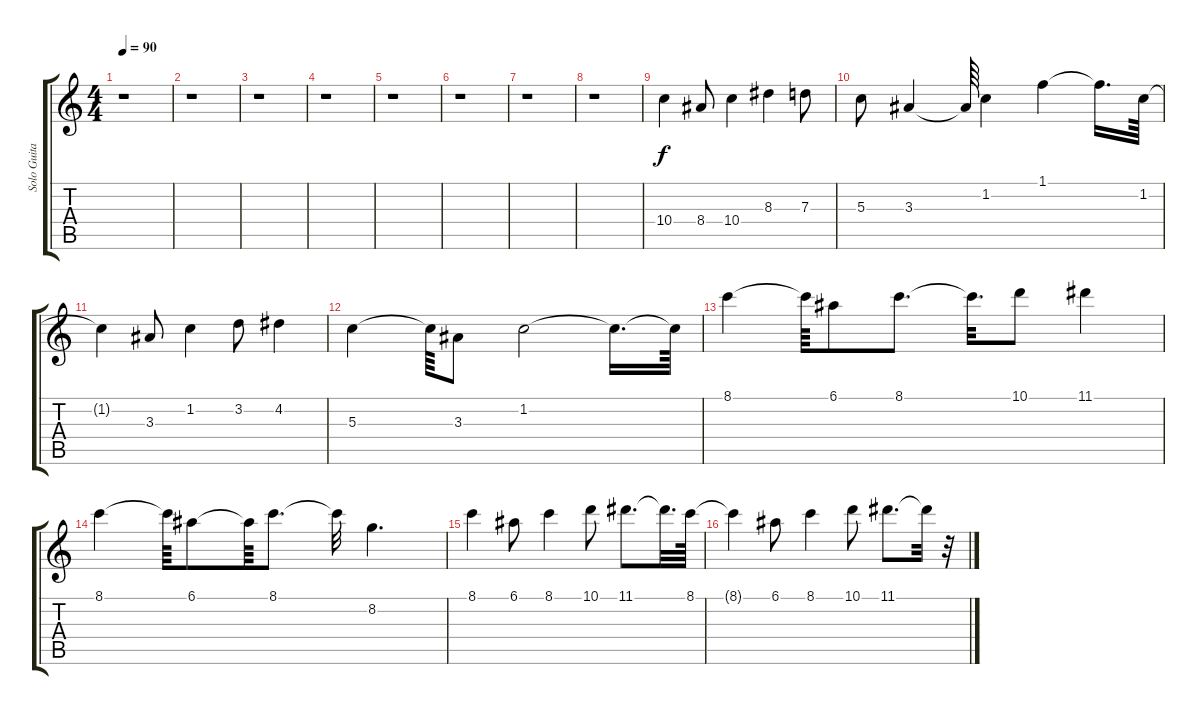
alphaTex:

\track ("Solo Guitar" "Solo Guita") {instrument overdrivenguitar}
\staff {score tabs}
\tuning (E4 B3 G3 D3 A2 E2) {hide}
\ts (4 4)
\tempo 90
\clef g2
\ks c
r.1{dy f} |
r.1 |
r.1 |
r.1 |
r.1 |
r.1 |
r.1 |
r.1 |
10.4.4 8.4.8 10.4.4 8.3.4 7.3.8 |
5.3.8 3.3.4 3.3{t}.64 1.2.4 1.1.4 1.1{t}.16{d} 1.2.64 |
1.2{t}.4 3.3.8 1.2.4 3.2.8 4.2.4 |
5.3.4 5.3{t}.64 3.3.8 1.2.2 1.2{t}.16{d} 1.2{t}.64 |
8.1.4 8.1{t}.64 6.1.8 8.1.8{d} 8.1{t}.32{d} 10.1.8 11.1.4 |
8.1.4 8.1{t}.64 6.1.8 6.1{t}.64 8.1.8{d} 8.1{t}.32 8.2.4{d} |
8.1.4 6.1.8 8.1.4 10.1.8 11.1.8{d} 11.1{t}.32{d} 8.1.64 |
8.1{t}.4 6.1.8 8.1.4 10.1.8 11.1.8{d} 11.1{t}.32 r.32
